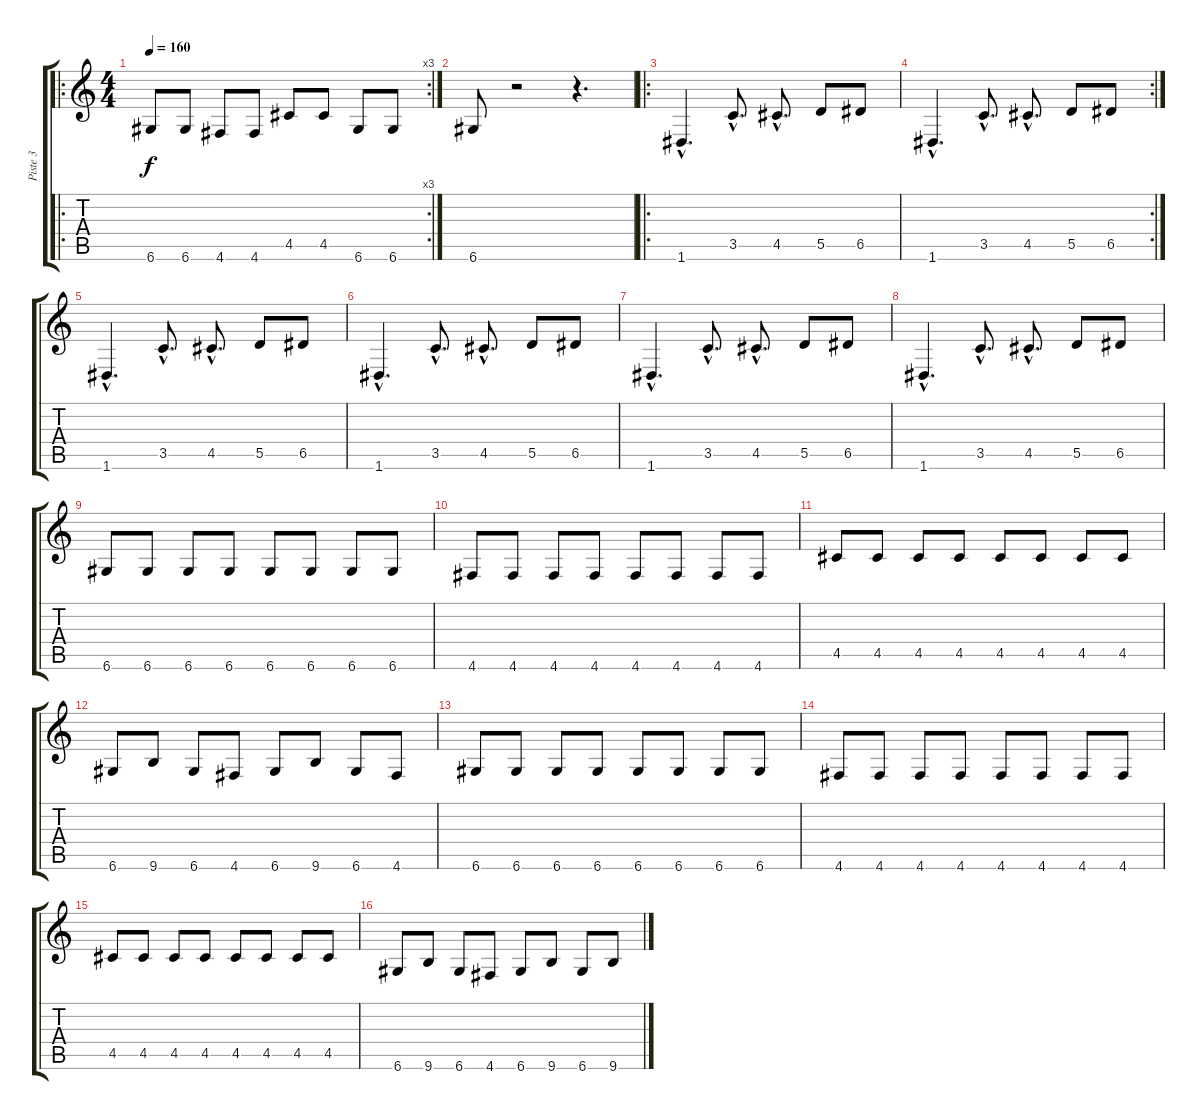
\track ("Piste 3" "Piste 3") {instrument electricbassfinger}
\staff {score tabs}
\tuning (E4 B3 G3 D3 A2 D2) {hide}
\ro
\rc 3
\ts (4 4)
\tempo 160
\clef g2
\ks c
6.6.8{dy f} 6.6.8 4.6.8 4.6.8 4.5.8 4.5.8 6.6.8 6.6.8 |
6.6.8 r.2 r.4{d} |
\ro
1.6{hac}.4{d} 3.5{hac}.8{d} 4.5{hac}.8{d} 5.5.8 6.5.8 |
\rc 2
1.6{hac}.4{d} 3.5{hac}.8{d} 4.5{hac}.8{d} 5.5.8 6.5.8 |
1.6{hac}.4{d} 3.5{hac}.8{d} 4.5{hac}.8{d} 5.5.8 6.5.8 |
1.6{hac}.4{d} 3.5{hac}.8{d} 4.5{hac}.8{d} 5.5.8 6.5.8 |
1.6{hac}.4{d} 3.5{hac}.8{d} 4.5{hac}.8{d} 5.5.8 6.5.8 |
1.6{hac}.4{d} 3.5{hac}.8{d} 4.5{hac}.8{d} 5.5.8 6.5.8 |
6.6.8 6.6.8 6.6.8 6.6.8 6.6.8 6.6.8 6.6.8 6.6.8 |
4.6.8 4.6.8 4.6.8 4.6.8 4.6.8 4.6.8 4.6.8 4.6.8 |
4.5.8 4.5.8 4.5.8 4.5.8 4.5.8 4.5.8 4.5.8 4.5.8 |
6.6.8 9.6.8 6.6.8 4.6.8 6.6.8 9.6.8 6.6.8 4.6.8 |
6.6.8 6.6.8 6.6.8 6.6.8 6.6.8 6.6.8 6.6.8 6.6.8 |
4.6.8 4.6.8 4.6.8 4.6.8 4.6.8 4.6.8 4.6.8 4.6.8 |
4.5.8 4.5.8 4.5.8 4.5.8 4.5.8 4.5.8 4.5.8 4.5.8 |
6.6.8 9.6.8 6.6.8 4.6.8 6.6.8 9.6.8 6.6.8 9.6.8
